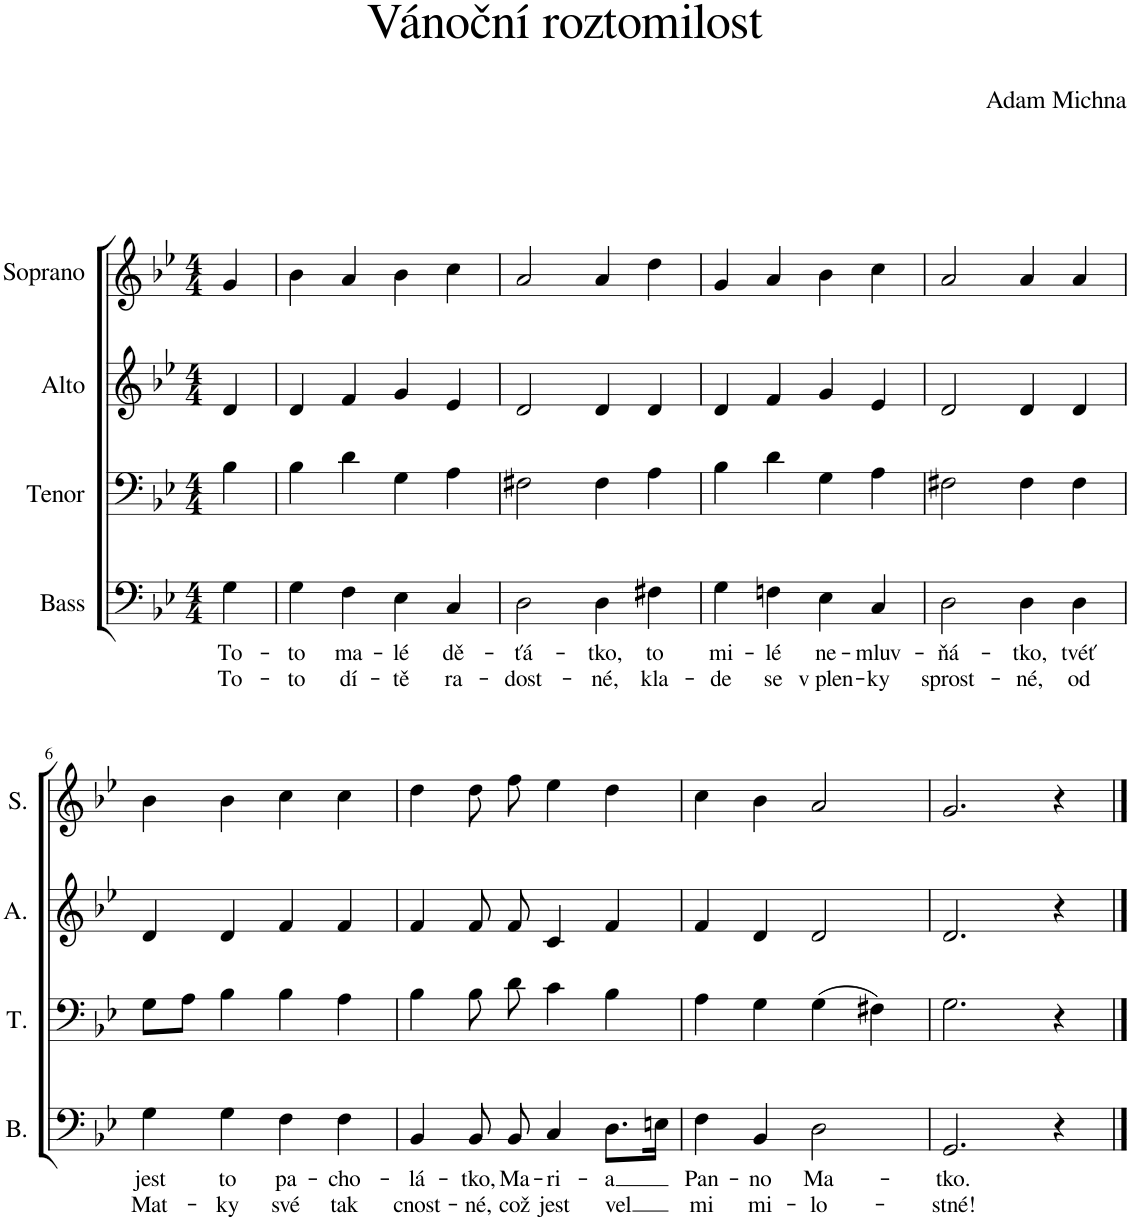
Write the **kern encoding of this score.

**kern	**text	**text	**kern	**kern	**kern
*part4	*part4	*part4	*part3	*part2	*part1
*staff4	*staff4	*staff4	*staff3	*staff2	*staff1
*I"Bass	*	*	*I"Tenor	*I"Alto	*I"Soprano
*I'B.	*	*	*I'T.	*I'A.	*I'S.
*clefF4	*	*	*clefF4	*clefG2	*clefG2
*Trd7c12	*	*	*	*	*
*k[b-e-]	*	*	*k[b-e-]	*k[b-e-]	*k[b-e-]
*M4/4	*	*	*M4/4	*M4/4	*M4/4
=1	=1	=1	=1	=1	=1
!	!LO:LY:b	!LO:LY:b	!	!	!
4G\	To-	To-	4B-\	4d/	4g/
=2	=2	=2	=2	=2	=2
!	!LO:LY:b	!LO:LY:b	!	!	!
4G\	-to	-to	4B-\	4d/	4b-\
!	!LO:LY:b	!LO:LY:b	!	!	!
4F\	ma-	dí-	4d\	4f/	4a/
!	!LO:LY:b	!LO:LY:b	!	!	!
4E-\	-lé	-tě	4G\	4g/	4b-\
!	!LO:LY:b	!LO:LY:b	!	!	!
4C/	dě-	ra-	4A\	4e-/	4cc\
=3	=3	=3	=3	=3	=3
!	!LO:LY:b	!LO:LY:b	!	!	!
2D\	-ťá-	-dost-	2F#X\	2d/	2a/
!	!LO:LY:b	!LO:LY:b	!	!	!
4D\	-tko,	-né,	4F#\	4d/	4a/
!	!LO:LY:b	!LO:LY:b	!	!	!
4F#X\	to	kla-	4A\	4d/	4dd\
=4	=4	=4	=4	=4	=4
!	!LO:LY:b	!LO:LY:b	!	!	!
4G\	mi-	-de	4B-\	4d/	4g/
!	!LO:LY:b	!LO:LY:b	!	!	!
4Fn\	-lé	se	4d\	4f/	4a/
!	!LO:LY:b	!LO:LY:b	!	!	!
4E-\	ne-	v plen-	4G\	4g/	4b-\
!	!LO:LY:b	!LO:LY:b	!	!	!
4C/	-mluv-	-ky	4A\	4e-/	4cc\
=5	=5	=5	=5	=5	=5
!	!LO:LY:b	!LO:LY:b	!	!	!
2D\	-ňá-	sprost-	2F#X\	2d/	2a/
!	!LO:LY:b	!LO:LY:b	!	!	!
4D\	-tko,	-né,	4F#\	4d/	4a/
!	!LO:LY:b	!LO:LY:b	!	!	!
4D\	tvéť	od	4F#\	4d/	4a/
!!LO:LB:g=z
=6	=6	=6	=6	=6	=6
!	!LO:LY:b	!LO:LY:b	!	!	!
4G\	jest	Mat-	8G\L	4d/	4b-\
.	.	.	8A\J	.	.
!	!LO:LY:b	!LO:LY:b	!	!	!
4G\	to	-ky	4B-\	4d/	4b-\
!	!LO:LY:b	!LO:LY:b	!	!	!
4F\	pa-	své	4B-\	4f/	4cc\
!	!LO:LY:b	!LO:LY:b	!	!	!
4F\	-cho-	tak	4A\	4f/	4cc\
=7	=7	=7	=7	=7	=7
!	!LO:LY:b	!LO:LY:b	!	!	!
4BB-/	-lá-	cnost-	4B-\	4f/	4dd\
!	!LO:LY:b	!LO:LY:b	!	!	!
8BB-/	-tko,	-né,	8B-\	8f/L	8dd\L
!	!LO:LY:b	!LO:LY:b	!	!	!
8BB-/	Ma-	což	8d\	8f/J	8ff\J
!	!LO:LY:b	!LO:LY:b	!	!	!
4C/	-ri-	jest	4c\	4c/	4ee-\
!	!LO:LY:b	!LO:LY:b	!	!	!
8.D\L	-a	vel	4B-\	4f/	4dd\
16En\Jk	.	.	.	.	.
=8	=8	=8	=8	=8	=8
!	!LO:LY:b	!LO:LY:b	!	!	!
4F\	Pan-	mi	4A\	4f/	4cc\
!	!LO:LY:b	!LO:LY:b	!	!	!
4BB-/	-no	mi-	4G\	4d/	4b-\
!	!LO:LY:b	!LO:LY:b	!	!	!
2D\	Ma-	-lo-	(4G\	2d/	2a/
.	.	.	4F#X\)	.	.
=9	=9	=9	=9	=9	=9
!	!LO:LY:b	!LO:LY:b	!	!	!
2.GG/	-tko.	-stné!	2.G\	2.d/	2.g/
4r	.	.	4r	4r	4r
==	==	==	==	==	==
*-	*-	*-	*-	*-	*-
